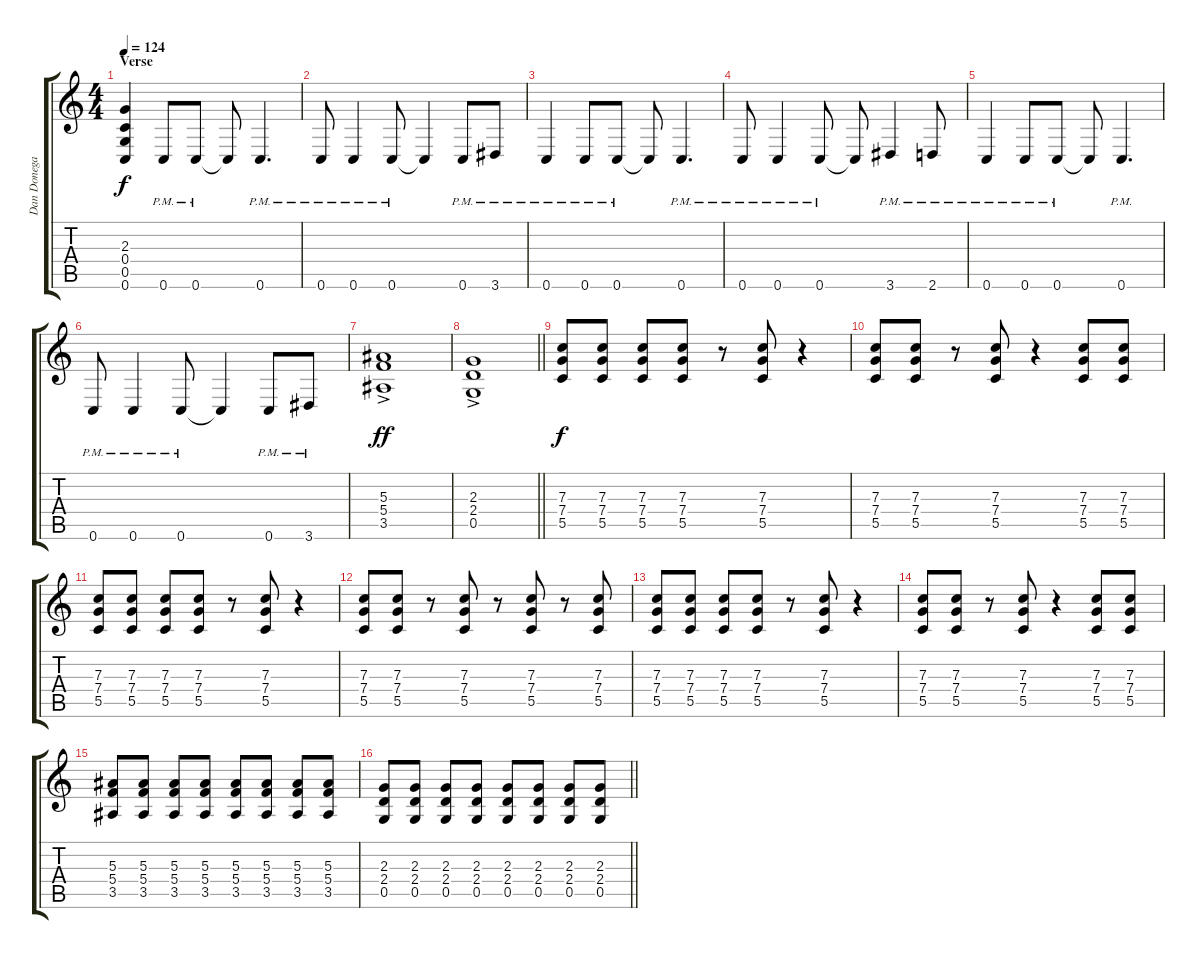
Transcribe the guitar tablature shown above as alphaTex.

\track ("Dan Donegan 3" "Dan Donega") {instrument distortionguitar}
\staff {score tabs}
\tuning (D4 A3 F3 C3 G2 C2) {hide}
\ts (4 4)
\section ("" "Verse")
\tempo 124
\clef g2
\ks c
(2.3 0.4 0.5 0.6).4{dy f} 0.6{pm}.8 0.6{pm}.8 0.6{t}.8 0.6{pm}.4{d} |
0.6{pm}.8 0.6{pm}.4 0.6{pm}.8 0.6{t}.4 0.6{pm}.8 3.6{pm}.8 |
0.6{pm}.4 0.6{pm}.8 0.6{pm}.8 0.6{t}.8 0.6{pm}.4{d} |
0.6{pm}.8 0.6{pm}.4 0.6{pm}.8 0.6{t}.8 3.6{pm}.4 2.6{pm}.8 |
0.6{pm}.4 0.6{pm}.8 0.6{pm}.8 0.6{t}.8 0.6{pm}.4{d} |
0.6{pm}.8 0.6{pm}.4 0.6{pm}.8 0.6{t}.4 0.6{pm}.8 3.6{pm}.8 |
(5.3{ac} 5.4{ac} 3.5{ac}).1{dy ff} |
\barLineRight lightlight
(2.3{ac} 2.4{ac} 0.5{ac}).1 |
(7.3 7.4 5.5).8{dy f} (7.3 7.4 5.5).8 (7.3 7.4 5.5).8 (7.3 7.4 5.5).8 r.8 (7.3 7.4 5.5).8 r.4 |
(7.3 7.4 5.5).8 (7.3 7.4 5.5).8 r.8 (7.3 7.4 5.5).8 r.4 (7.3 7.4 5.5).8 (7.3 7.4 5.5).8 |
(7.3 7.4 5.5).8 (7.3 7.4 5.5).8 (7.3 7.4 5.5).8 (7.3 7.4 5.5).8 r.8 (7.3 7.4 5.5).8 r.4 |
(7.3 7.4 5.5).8 (7.3 7.4 5.5).8 r.8 (7.3 7.4 5.5).8 r.8 (7.3 7.4 5.5).8 r.8 (7.3 7.4 5.5).8 |
(7.3 7.4 5.5).8 (7.3 7.4 5.5).8 (7.3 7.4 5.5).8 (7.3 7.4 5.5).8 r.8 (7.3 7.4 5.5).8 r.4 |
(7.3 7.4 5.5).8 (7.3 7.4 5.5).8 r.8 (7.3 7.4 5.5).8 r.4 (7.3 7.4 5.5).8 (7.3 7.4 5.5).8 |
(5.3 5.4 3.5).8 (5.3 5.4 3.5).8 (5.3 5.4 3.5).8 (5.3 5.4 3.5).8 (5.3 5.4 3.5).8 (5.3 5.4 3.5).8 (5.3 5.4 3.5).8 (5.3 5.4 3.5).8 |
\barLineRight lightlight
(2.3 2.4 0.5).8 (2.3 2.4 0.5).8 (2.3 2.4 0.5).8 (2.3 2.4 0.5).8 (2.3 2.4 0.5).8 (2.3 2.4 0.5).8 (2.3 2.4 0.5).8 (2.3 2.4 0.5).8
